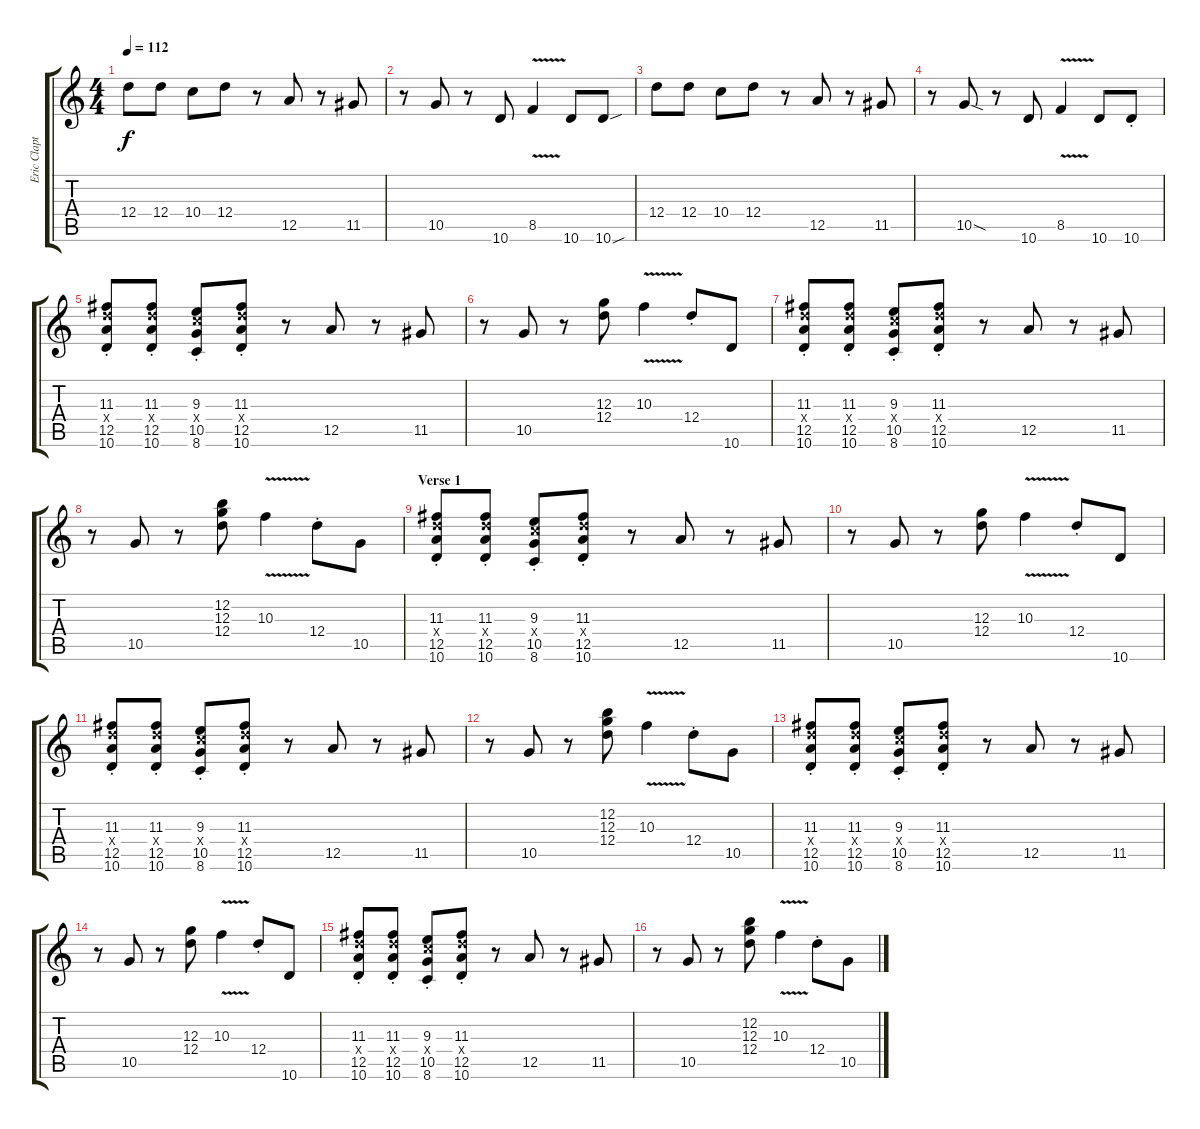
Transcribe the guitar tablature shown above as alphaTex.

\track ("Eric Clapton - Rythm" "Eric Clapt") {instrument overdrivenguitar}
\staff {score tabs}
\tuning (E4 B3 G3 D3 A2 E2) {hide}
\ts (4 4)
\tempo 112
\clef g2
\ks c
12.4.8{dy f instrument overdrivenguitar} 12.4.8 10.4.8 12.4.8 r.8 12.5.8 r.8 11.5.8 |
r.8 10.5.8 r.8 10.6.8 8.5{v}.4 10.6.8 10.6{sou}.8 |
12.4.8 12.4.8 10.4.8 12.4.8 r.8 12.5.8 r.8 11.5.8 |
r.8 10.5{sod}.8 r.8 10.6.8 8.5{v}.4 10.6.8 10.6{st}.8 |
(11.3 12.4{x} 12.5 10.6{st}).8 (11.3 12.4{x} 12.5 10.6{st}).8 (9.3 10.4{x} 10.5 8.6{st}).8 (11.3 12.4{x} 12.5 10.6{st}).8 r.8 12.5.8 r.8 11.5.8 |
r.8 10.5.8 r.8 (12.3 12.4).8 10.3{v}.4 12.4{st}.8 10.6.8 |
(11.3 12.4{x} 12.5 10.6{st}).8 (11.3 12.4{x} 12.5 10.6{st}).8 (9.3 10.4{x} 10.5 8.6{st}).8 (11.3 12.4{x} 12.5 10.6{st}).8 r.8 12.5.8 r.8 11.5.8 |
r.8 10.5.8 r.8 (12.2 12.3 12.4).8 10.3{v}.4 12.4{st}.8 10.5.8 |
\section ("" "Verse 1")
(11.3 12.4{x} 12.5 10.6{st}).8 (11.3 12.4{x} 12.5 10.6{st}).8 (9.3 10.4{x} 10.5 8.6{st}).8 (11.3 12.4{x} 12.5 10.6{st}).8 r.8 12.5.8 r.8 11.5.8 |
r.8 10.5.8 r.8 (12.3 12.4).8 10.3{v}.4 12.4{st}.8 10.6.8 |
(11.3 12.4{x} 12.5 10.6{st}).8 (11.3 12.4{x} 12.5 10.6{st}).8 (9.3 10.4{x} 10.5 8.6{st}).8 (11.3 12.4{x} 12.5 10.6{st}).8 r.8 12.5.8 r.8 11.5.8 |
r.8 10.5.8 r.8 (12.2 12.3 12.4).8 10.3{v}.4 12.4{st}.8 10.5.8 |
(11.3 12.4{x} 12.5 10.6{st}).8 (11.3 12.4{x} 12.5 10.6{st}).8 (9.3 10.4{x} 10.5 8.6{st}).8 (11.3 12.4{x} 12.5 10.6{st}).8 r.8 12.5.8 r.8 11.5.8 |
r.8 10.5.8 r.8 (12.3 12.4).8 10.3{v}.4 12.4{st}.8 10.6.8 |
(11.3 12.4{x} 12.5 10.6{st}).8 (11.3 12.4{x} 12.5 10.6{st}).8 (9.3 10.4{x} 10.5 8.6{st}).8 (11.3 12.4{x} 12.5 10.6{st}).8 r.8 12.5.8 r.8 11.5.8 |
r.8 10.5.8 r.8 (12.2 12.3 12.4).8 10.3{v}.4 12.4{st}.8 10.5.8
